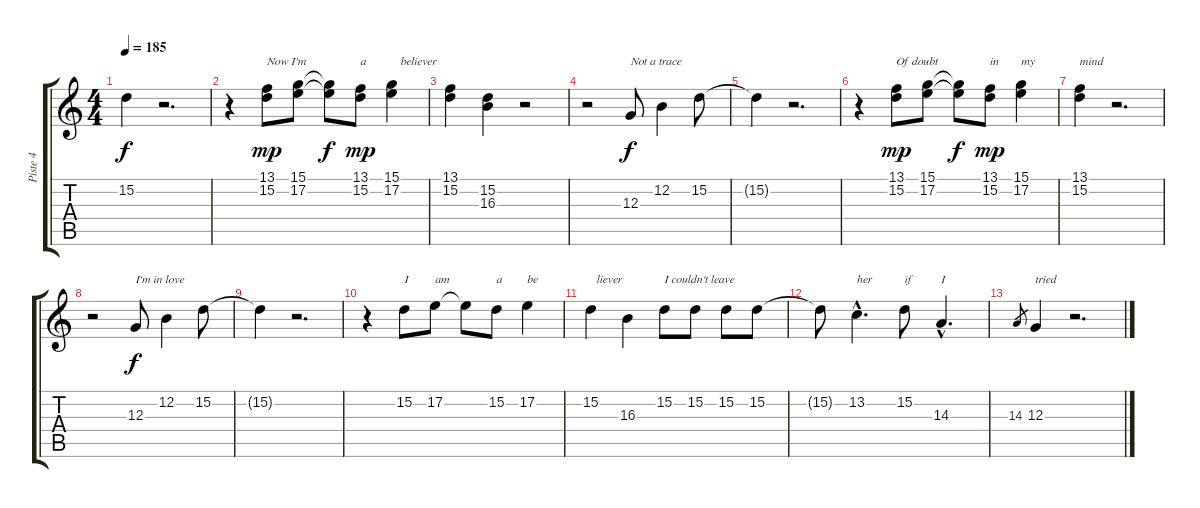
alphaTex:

\track ("Piste 4" "Piste 4") {instrument koto}
\staff {score tabs}
\tuning (E4 B3 G3 D3 A2 E2) {hide}
\ts (4 4)
\tempo 185
\clef g2
\ks c
15.2{t}.4{dy f} r.2{d} |
r.4 (13.1 15.2).8{txt "Now I'm" dy mp} (15.1 17.2).8 (15.1{t} 17.2{t}).8{dy f} (13.1 15.2).8{txt "a" dy mp} (15.1 17.2).4{txt "   believer"} |
(13.1 15.2).4 (15.2 16.3).4 r.2 |
r.2 12.3.8{txt "Not a trace" dy f} 12.2.4 15.2.8 |
15.2{t}.4 r.2{d} |
r.4 (13.1 15.2).8{txt "Of doubt " dy mp} (15.1 17.2).8 (15.1{t} 17.2{t}).8{dy f} (13.1 15.2).8{txt "in" dy mp} (15.1 17.2).4{txt "my"} |
(13.1 15.2).4{txt "mind"} r.2{d} |
r.2 12.3.8{txt "I'm in love" dy f} 12.2.4 15.2.8 |
15.2{t}.4 r.2{d} |
r.4 15.2.8{txt "I"} 17.2.8{txt "am"} 17.2{t}.8 15.2.8{txt "a"} 17.2.4{txt "be"} |
15.2.4{txt "  liever"} 16.3.4 15.2.8{txt "I couldn't leave"} 15.2.8 15.2.8 15.2.8 |
15.2{t}.8 13.2{hac}.4{d txt "her"} 15.2.8{txt "if"} 14.3{hac}.4{d txt "I"} |
14.3.8{gr} 12.3.4{txt "tried"} r.2{d}
